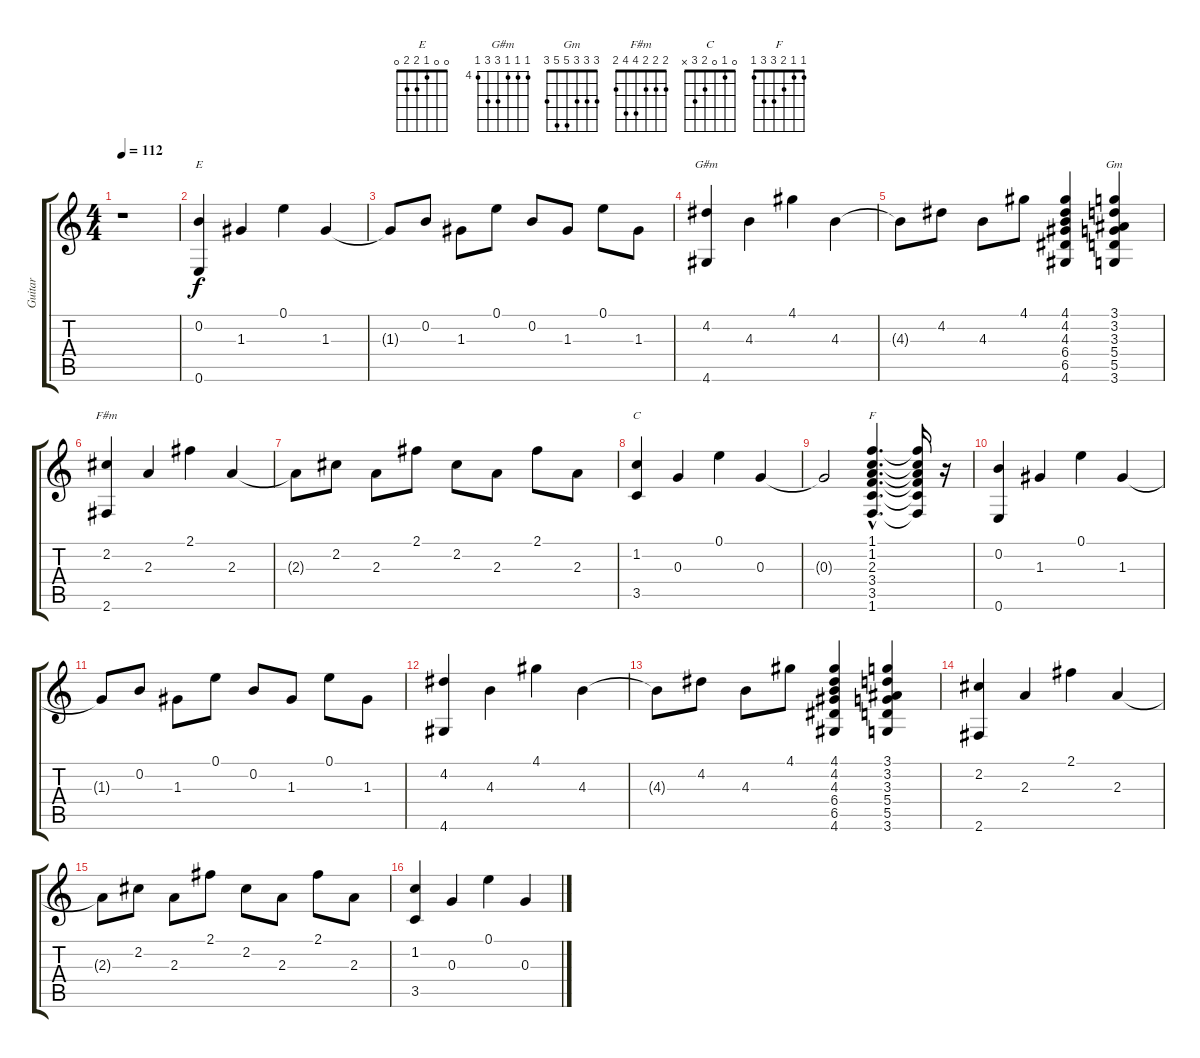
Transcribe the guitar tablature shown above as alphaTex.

\track ("Guitar" "Guitar") {instrument electricguitarclean}
\staff {score tabs}
\tuning (E4 B3 G3 D3 A2 E2) {hide}
\chord ("E" 0 0 1 2 2 0)
\chord ("G#m" 4 4 4 6 6 4) {firstfret 4}
\chord ("Gm" 3 3 3 5 5 3)
\chord ("F#m" 2 2 2 4 4 2)
\chord ("C" 0 1 0 2 3 x)
\chord ("F" 1 1 2 3 3 1)
\ts (4 4)
\tempo 112
\clef g2
\ks c
r.1{dy f instrument electricguitarclean} |
(0.2 0.6).4{ch "E"} 1.3.4 0.1.4 1.3.4 |
1.3{t}.8 0.2.8 1.3.8 0.1.8 0.2.8 1.3.8 0.1.8 1.3.8 |
(4.2 4.6).4{ch "G#m"} 4.3.4 4.1.4 4.3.4 |
4.3{t}.8 4.2.8 4.3.8 4.1.8 (4.1 4.2 4.3 6.4 6.5 4.6).4 (3.1 3.2 3.3 5.4 5.5 3.6).4{ch "Gm"} |
(2.2 2.6).4{ch "F#m"} 2.3.4 2.1.4 2.3.4 |
2.3{t}.8 2.2.8 2.3.8 2.1.8 2.2.8 2.3.8 2.1.8 2.3.8 |
(1.2 3.5).4{ch "C"} 0.3.4 0.1.4 0.3.4 |
0.3{t}.2 (1.1{hac} 1.2{hac} 2.3{hac} 3.4{hac} 3.5{hac} 1.6{hac}).4{d ch "F"} (1.1{t} 1.2{t} 2.3{t} 3.4{t} 3.5{t} 1.6{t}).16 r.16 |
(0.2 0.6).4 1.3.4 0.1.4 1.3.4 |
1.3{t}.8 0.2.8 1.3.8 0.1.8 0.2.8 1.3.8 0.1.8 1.3.8 |
(4.2 4.6).4 4.3.4 4.1.4 4.3.4 |
4.3{t}.8 4.2.8 4.3.8 4.1.8 (4.1 4.2 4.3 6.4 6.5 4.6).4 (3.1 3.2 3.3 5.4 5.5 3.6).4 |
(2.2 2.6).4 2.3.4 2.1.4 2.3.4 |
2.3{t}.8 2.2.8 2.3.8 2.1.8 2.2.8 2.3.8 2.1.8 2.3.8 |
(1.2 3.5).4 0.3.4 0.1.4 0.3.4
